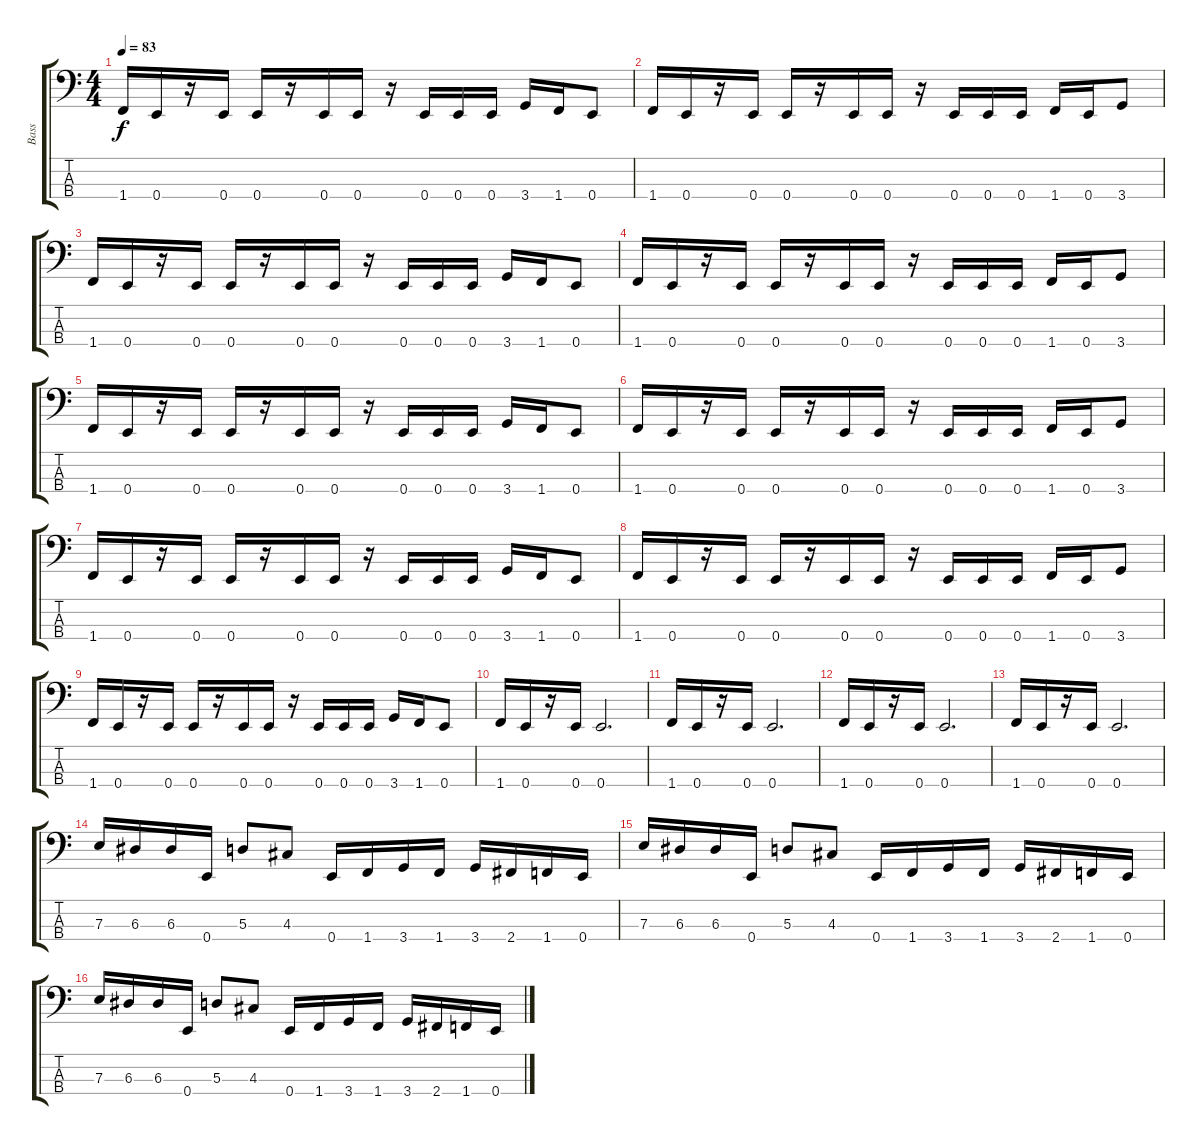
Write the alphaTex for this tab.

\track ("Bass" "Bass") {instrument electricbassfinger}
\staff {score tabs}
\tuning (G2 D2 A1 E1) {hide}
\ts (4 4)
\tempo 83
\clef f4
\ks c
1.4.16{dy f} 0.4.16 r.16 0.4.16 0.4.16 r.16 0.4.16 0.4.16 r.16 0.4.16 0.4.16 0.4.16 3.4.16 1.4.16 0.4.8 |
1.4.16 0.4.16 r.16 0.4.16 0.4.16 r.16 0.4.16 0.4.16 r.16 0.4.16 0.4.16 0.4.16 1.4.16 0.4.16 3.4.8 |
1.4.16 0.4.16 r.16 0.4.16 0.4.16 r.16 0.4.16 0.4.16 r.16 0.4.16 0.4.16 0.4.16 3.4.16 1.4.16 0.4.8 |
1.4.16 0.4.16 r.16 0.4.16 0.4.16 r.16 0.4.16 0.4.16 r.16 0.4.16 0.4.16 0.4.16 1.4.16 0.4.16 3.4.8 |
1.4.16 0.4.16 r.16 0.4.16 0.4.16 r.16 0.4.16 0.4.16 r.16 0.4.16 0.4.16 0.4.16 3.4.16 1.4.16 0.4.8 |
1.4.16 0.4.16 r.16 0.4.16 0.4.16 r.16 0.4.16 0.4.16 r.16 0.4.16 0.4.16 0.4.16 1.4.16 0.4.16 3.4.8 |
1.4.16 0.4.16 r.16 0.4.16 0.4.16 r.16 0.4.16 0.4.16 r.16 0.4.16 0.4.16 0.4.16 3.4.16 1.4.16 0.4.8 |
1.4.16 0.4.16 r.16 0.4.16 0.4.16 r.16 0.4.16 0.4.16 r.16 0.4.16 0.4.16 0.4.16 1.4.16 0.4.16 3.4.8 |
1.4.16 0.4.16 r.16 0.4.16 0.4.16 r.16 0.4.16 0.4.16 r.16 0.4.16 0.4.16 0.4.16 3.4.16 1.4.16 0.4.8 |
1.4.16 0.4.16 r.16 0.4.16 0.4.2{d} |
1.4.16 0.4.16 r.16 0.4.16 0.4.2{d} |
1.4.16 0.4.16 r.16 0.4.16 0.4.2{d} |
1.4.16 0.4.16 r.16 0.4.16 0.4.2{d} |
7.3.16 6.3.16 6.3.16 0.4.16 5.3.8 4.3.8 0.4.16 1.4.16 3.4.16 1.4.16 3.4.16 2.4.16 1.4.16 0.4.16 |
7.3.16 6.3.16 6.3.16 0.4.16 5.3.8 4.3.8 0.4.16 1.4.16 3.4.16 1.4.16 3.4.16 2.4.16 1.4.16 0.4.16 |
7.3.16 6.3.16 6.3.16 0.4.16 5.3.8 4.3.8 0.4.16 1.4.16 3.4.16 1.4.16 3.4.16 2.4.16 1.4.16 0.4.16
